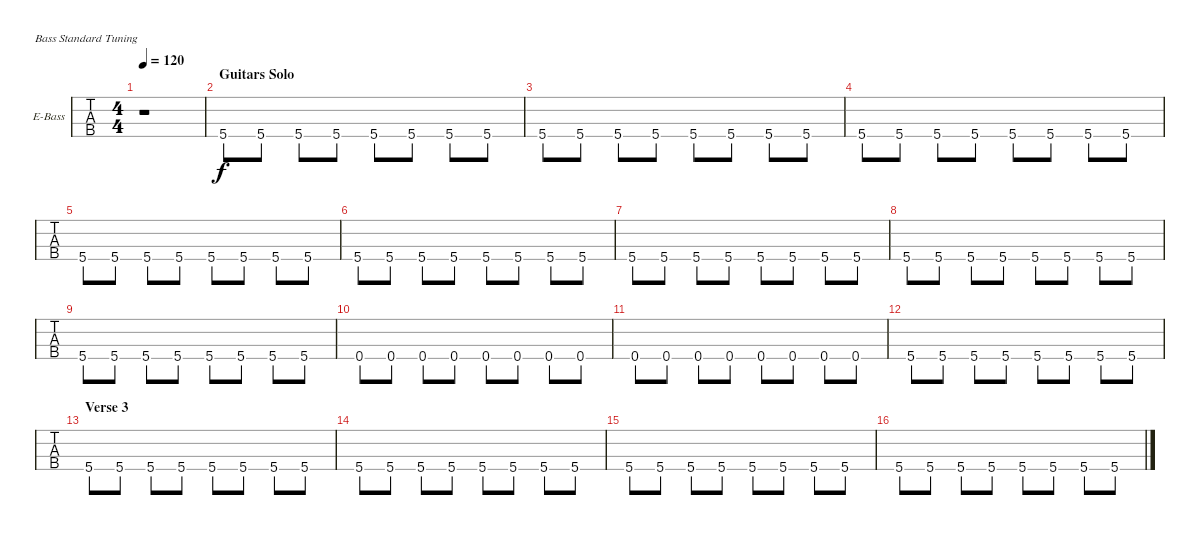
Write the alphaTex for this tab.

\bracketExtendMode groupsimilarinstruments
\firstSystemTrackNameOrientation horizontal
\otherSystemsTrackNameOrientation horizontal
\chordDiagramsInScore
\track ("Bass" "E-Bass") {instrument electricbassfinger}
\staff {tabs}
\tuning (G2 D2 A1 E1)
\ts (4 4)
\tempo 120
\clef f4
\ks c
r.1{dy f} |
\section ("" "Guitars Solo")
5.4.8 5.4.8 5.4.8 5.4.8 5.4.8 5.4.8 5.4.8 5.4.8 |
5.4.8 5.4.8 5.4.8 5.4.8 5.4.8 5.4.8 5.4.8 5.4.8 |
5.4.8 5.4.8 5.4.8 5.4.8 5.4.8 5.4.8 5.4.8 5.4.8 |
5.4.8 5.4.8 5.4.8 5.4.8 5.4.8 5.4.8 5.4.8 5.4.8 |
5.4.8 5.4.8 5.4.8 5.4.8 5.4.8 5.4.8 5.4.8 5.4.8 |
5.4.8 5.4.8 5.4.8 5.4.8 5.4.8 5.4.8 5.4.8 5.4.8 |
5.4.8 5.4.8 5.4.8 5.4.8 5.4.8 5.4.8 5.4.8 5.4.8 |
5.4.8 5.4.8 5.4.8 5.4.8 5.4.8 5.4.8 5.4.8 5.4.8 |
0.4.8 0.4.8 0.4.8 0.4.8 0.4.8 0.4.8 0.4.8 0.4.8 |
0.4.8 0.4.8 0.4.8 0.4.8 0.4.8 0.4.8 0.4.8 0.4.8 |
5.4.8 5.4.8 5.4.8 5.4.8 5.4.8 5.4.8 5.4.8 5.4.8 |
\section ("" "Verse 3")
5.4.8 5.4.8 5.4.8 5.4.8 5.4.8 5.4.8 5.4.8 5.4.8 |
5.4.8 5.4.8 5.4.8 5.4.8 5.4.8 5.4.8 5.4.8 5.4.8 |
5.4.8 5.4.8 5.4.8 5.4.8 5.4.8 5.4.8 5.4.8 5.4.8 |
5.4.8 5.4.8 5.4.8 5.4.8 5.4.8 5.4.8 5.4.8 5.4.8
